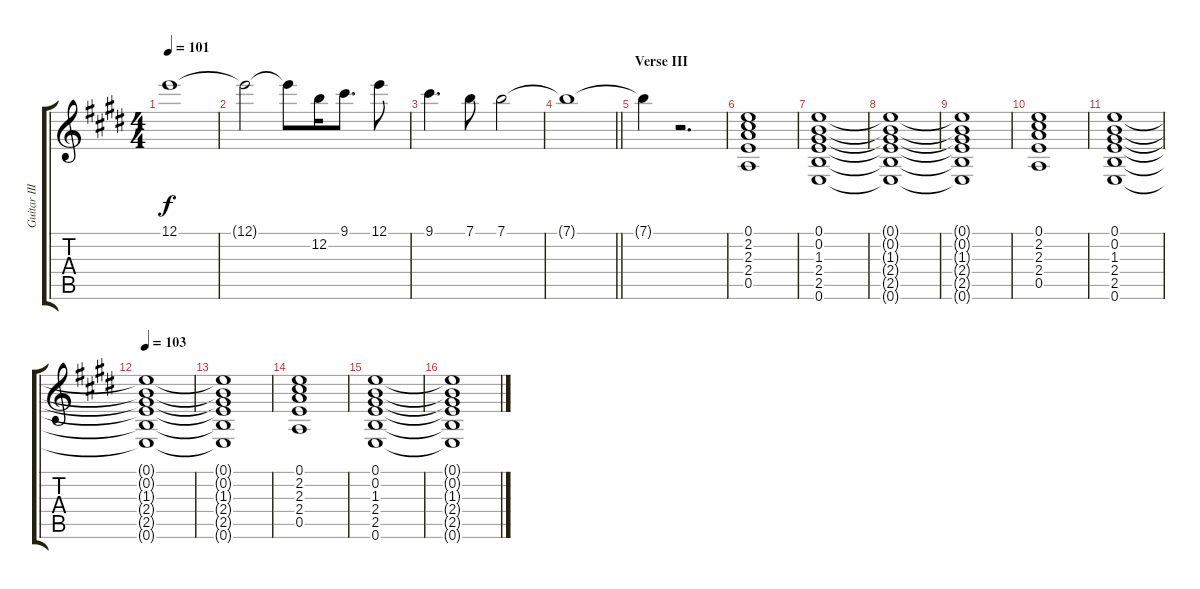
\track ("Guitar III" "Guitar III") {instrument electricguitarclean}
\staff {score tabs}
\tuning (E4 B3 G3 D3 A2 E2) {hide}
\ts (4 4)
\tempo 101
\clef g2
\ks e
12.1.1{dy f} |
12.1{t}.2 12.1{t}.8 12.2.16 9.1.8{d} 12.1.8 |
9.1.4{d} 7.1.8 7.1.2 |
\barLineRight lightlight
7.1{t}.1 |
\section ("" "Verse III")
7.1{t}.4 r.2{d instrument electricguitarclean} |
(0.1 2.2 2.3 2.4 0.5).1 |
(0.1 0.2 1.3 2.4 2.5 0.6).1 |
(0.1{t} 0.2{t} 1.3{t} 2.4{t} 2.5{t} 0.6{t}).1 |
(0.1{t} 0.2{t} 1.3{t} 2.4{t} 2.5{t} 0.6{t}).1 |
(0.1 2.2 2.3 2.4 0.5).1 |
(0.1 0.2 1.3 2.4 2.5 0.6).1 |
\tempo 103
(0.1{t} 0.2{t} 1.3{t} 2.4{t} 2.5{t} 0.6{t}).1 |
(0.1{t} 0.2{t} 1.3{t} 2.4{t} 2.5{t} 0.6{t}).1 |
(0.1 2.2 2.3 2.4 0.5).1 |
(0.1 0.2 1.3 2.4 2.5 0.6).1 |
(0.1{t} 0.2{t} 1.3{t} 2.4{t} 2.5{t} 0.6{t}).1
